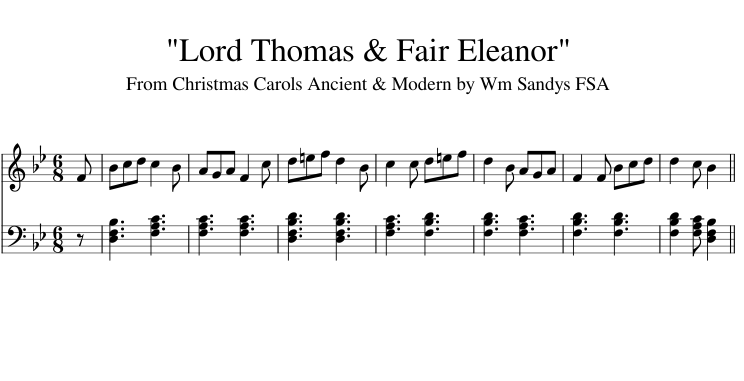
X:1
%%score 1 2
L:1/8
M:6/8
I:linebreak $
K:Bb
V:1 treble
V:2 bass
V:1
 F | Bcd c2 B | AGA F2 c | d=ef d2 B | c2 c d=ef | %5
 d2 B AGA | F2 F Bcd | d2 c B2 || %8
V:2
 z | [D,F,B,]3 [F,A,C]3 | [F,A,C]3 [F,A,C]3 | [D,F,B,D]3 [D,F,B,D]3 | [F,A,C]3 [F,B,D]3 | %5
 [F,B,D]3 [F,A,C]3 | [F,B,D]3 [F,B,D]3 | [F,B,D]2 [F,A,C] [D,F,B,]2 || %8
